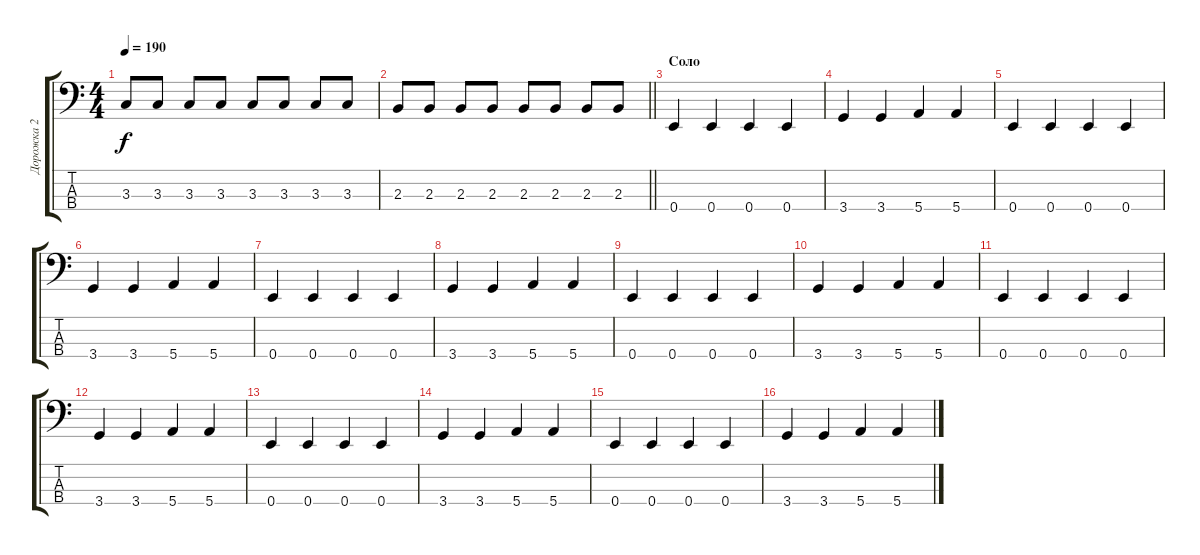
\track ("Дорожка 2" "Дорожка 2") {instrument electricbasspick}
\staff {score tabs}
\tuning (G2 D2 A1 E1) {hide}
\ts (4 4)
\tempo 190
\clef f4
\ks c
3.3.8{dy f} 3.3.8 3.3.8 3.3.8 3.3.8 3.3.8 3.3.8 3.3.8 |
\barLineRight lightlight
2.3.8 2.3.8 2.3.8 2.3.8 2.3.8 2.3.8 2.3.8 2.3.8 |
\section ("" "Соло")
0.4.4 0.4.4 0.4.4 0.4.4 |
3.4.4 3.4.4 5.4.4 5.4.4 |
0.4.4 0.4.4 0.4.4 0.4.4 |
3.4.4 3.4.4 5.4.4 5.4.4 |
0.4.4 0.4.4 0.4.4 0.4.4 |
3.4.4 3.4.4 5.4.4 5.4.4 |
0.4.4 0.4.4 0.4.4 0.4.4 |
3.4.4 3.4.4 5.4.4 5.4.4 |
0.4.4 0.4.4 0.4.4 0.4.4 |
3.4.4 3.4.4 5.4.4 5.4.4 |
0.4.4 0.4.4 0.4.4 0.4.4 |
3.4.4 3.4.4 5.4.4 5.4.4 |
0.4.4 0.4.4 0.4.4 0.4.4 |
3.4.4 3.4.4 5.4.4 5.4.4
